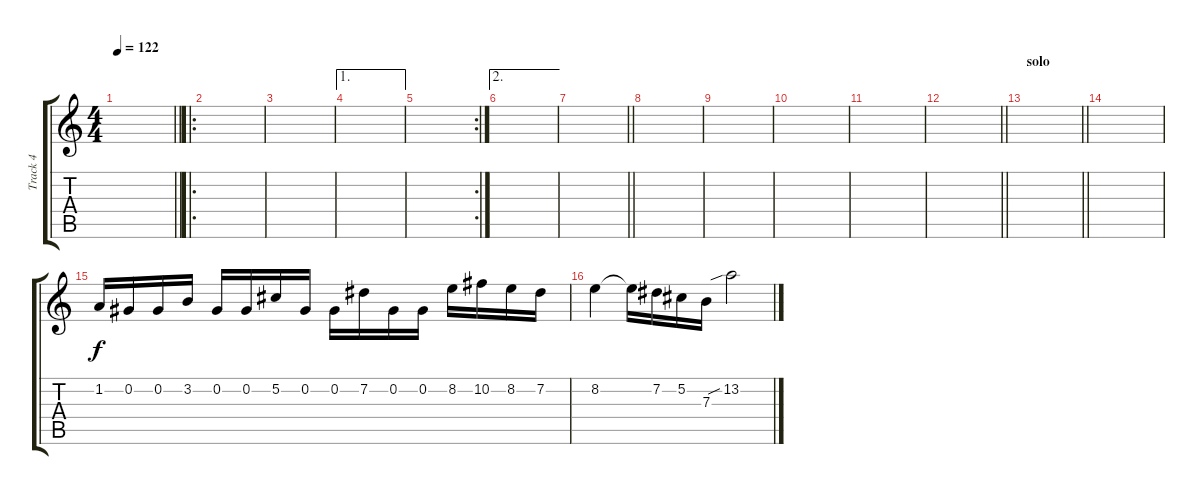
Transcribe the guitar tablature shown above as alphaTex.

\track ("Track 4" "Track 4") {instrument distortionguitar}
\staff {score tabs}
\tuning (Db4 Ab3 E3 B2 Gb2 Db2) {hide}
\ts (4 4)
\tempo 122
\clef g2
\barLineRight lightlight
\ks c
|
\ro
|
|
\ae 1
|
\rc 2
|
\ae 2
|
\barLineRight lightlight
|
|
|
|
|
\barLineRight lightlight
|
\section ("" "solo")
\barLineRight lightlight
|
|
1.2.16 0.2.16 0.2.16 3.2.16 0.2.16 0.2.16 5.2.16 0.2.16 0.2.16 7.2.16 0.2.16 0.2.16 8.2.16 10.2.16 8.2.16 7.2.16 |
8.2.4 8.2{t}.16 7.2.16 5.2.16 7.3.16 13.2{sib}.2
